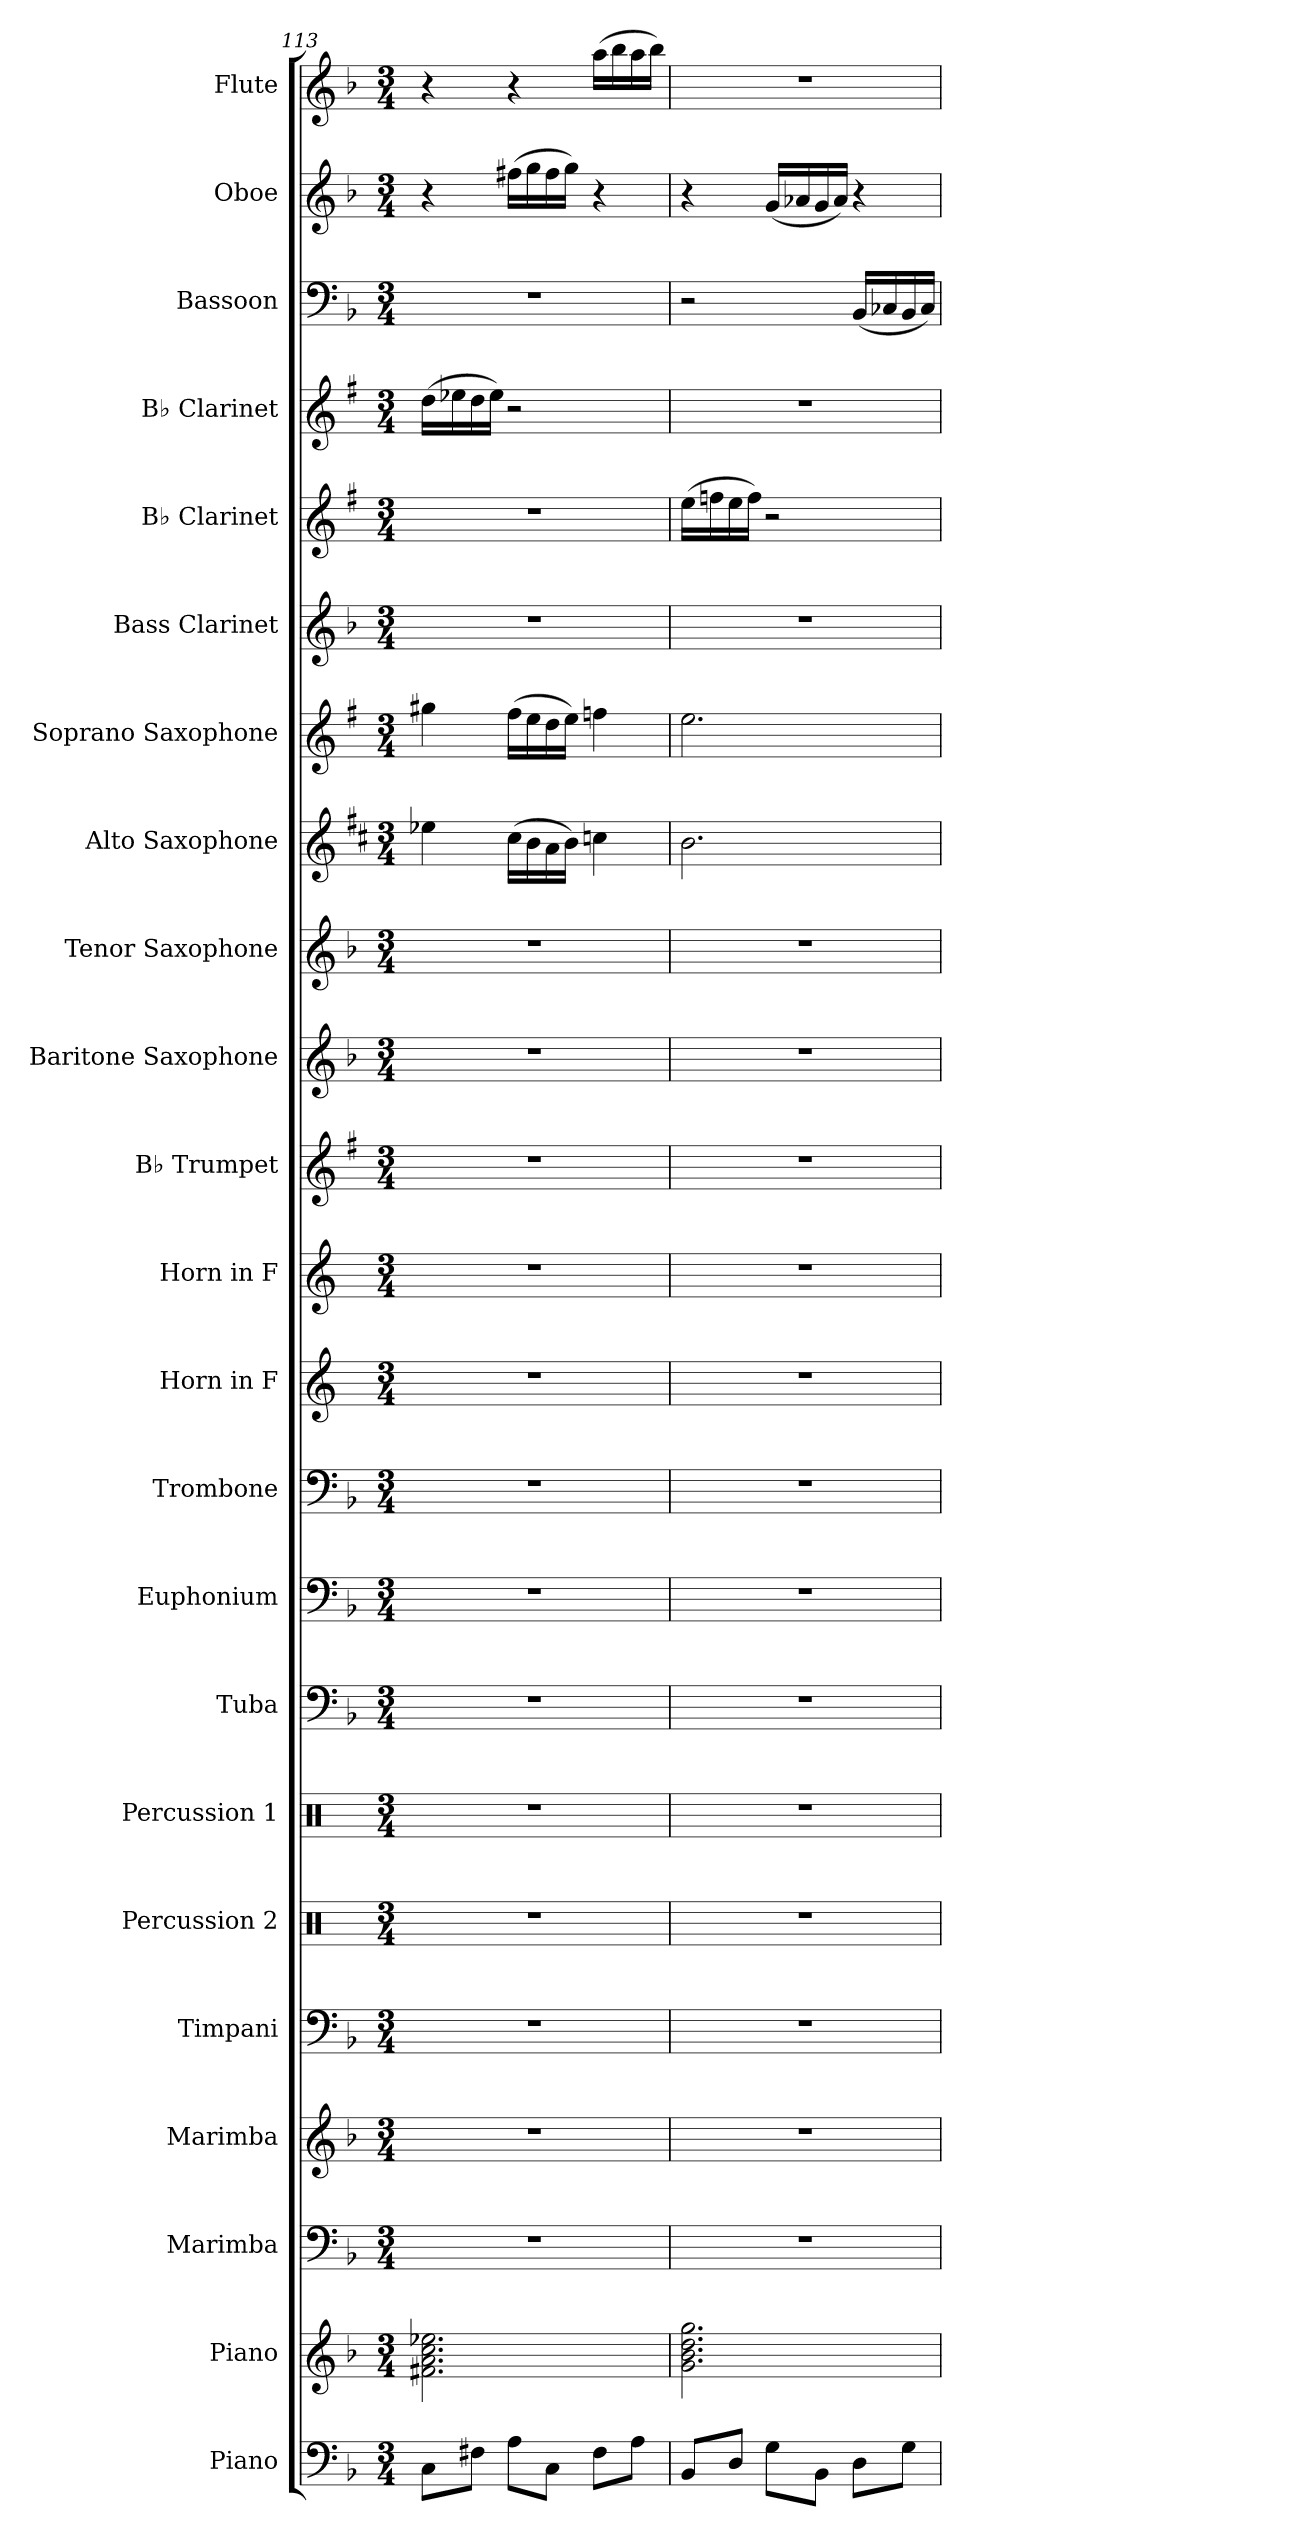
**kern	**kern	**kern	**kern	**kern	**kern	**kern	**kern	**kern	**kern	**kern	**kern	**kern	**kern	**kern	**kern	**kern	**kern	**kern	**kern	**kern	**kern	**kern
*part23	*part22	*part21	*part20	*part19	*part18	*part17	*part16	*part15	*part14	*part13	*part12	*part11	*part10	*part9	*part8	*part7	*part6	*part5	*part4	*part3	*part2	*part1
*staff23	*staff22	*staff21	*staff20	*staff19	*staff18	*staff17	*staff16	*staff15	*staff14	*staff13	*staff12	*staff11	*staff10	*staff9	*staff8	*staff7	*staff6	*staff5	*staff4	*staff3	*staff2	*staff1
*I"Piano	*I"Piano	*I"Marimba	*I"Marimba	*I"Timpani	*I"Percussion 2	*I"Percussion 1	*I"Tuba	*I"Euphonium	*I"Trombone	*I"Horn in F	*I"Horn in F	*I"B♭ Trumpet	*I"Baritone Saxophone	*I"Tenor Saxophone	*I"Alto Saxophone	*I"Soprano Saxophone	*I"Bass Clarinet	*I"B♭ Clarinet	*I"B♭ Clarinet	*I"Bassoon	*I"Oboe	*I"Flute
*I'Pno.	*I'Pno.	*I'Mrm.	*I'Mrm.	*I'Timp.	*I'Pr. 2	*I'Pr. 1	*I'Tu.	*I'Eu.	*I'Trb.	*	*	*I'B♭ Tpt.	*I'Bar. Sax.	*I'T. Sax.	*I'A. Sax.	*I'S. Sax.	*I'B. Cl.	*I'B♭ Cl.	*I'B♭ Cl.	*I'Bsn.	*I'Ob.	*I'Fl.
*clefF4	*clefG2	*clefF4	*clefG2	*clefF4	*clefX	*clefX	*clefF4	*clefF4	*clefF4	*clefG2	*clefG2	*clefG2	*clefG2	*clefG2	*clefG2	*clefG2	*clefG2	*clefG2	*clefG2	*clefF4	*clefG2	*clefG2
*	*	*	*	*	*	*	*	*	*	*ITrd4c7	*ITrd4c7	*ITrd1c2	*ITrd12c21	*ITrd8c14	*ITrd5c9	*ITrd1c2	*ITrd8c14	*ITrd1c2	*ITrd1c2	*	*	*
*k[b-]	*k[b-]	*k[b-]	*k[b-]	*k[b-]	*k[]	*k[]	*k[b-]	*k[b-]	*k[b-]	*k[b-]	*k[b-]	*k[b-]	*k[b-]	*k[b-]	*k[b-]	*k[b-]	*k[b-]	*k[b-]	*k[b-]	*k[b-]	*k[b-]	*k[b-]
*M3/4	*M3/4	*M3/4	*M3/4	*M3/4	*M3/4	*M3/4	*M3/4	*M3/4	*M3/4	*M3/4	*M3/4	*M3/4	*M3/4	*M3/4	*M3/4	*M3/4	*M3/4	*M3/4	*M3/4	*M3/4	*M3/4	*M3/4
=113	=113	=113	=113	=113	=113	=113	=113	=113	=113	=113	=113	=113	=113	=113	=113	=113	=113	=113	=113	=113	=113	=113
8C\L	2.f#X\ 2.a\ 2.cc\ 2.ee-X\	2.r	2.r	2.r	2.r	2.r	2.r	2.r	2.r	2.r	2.r	2.r	2.r	2.r	4g-X\	4ff#X\	2.r	2.r	(16cc\LL	2.r	4r	4r
.	.	.	.	.	.	.	.	.	.	.	.	.	.	.	.	.	.	.	16dd-X\	.	.	.
8F#X\J	.	.	.	.	.	.	.	.	.	.	.	.	.	.	.	.	.	.	16cc\	.	.	.
.	.	.	.	.	.	.	.	.	.	.	.	.	.	.	.	.	.	.	16dd-\JJ)	.	.	.
8A\L	.	.	.	.	.	.	.	.	.	.	.	.	.	.	(16e\LL	(16ee\LL	.	.	2r	.	(16ff#X\LL	4r
.	.	.	.	.	.	.	.	.	.	.	.	.	.	.	16d\	16dd\	.	.	.	.	16gg\	.
8C\J	.	.	.	.	.	.	.	.	.	.	.	.	.	.	16c\	16cc\	.	.	.	.	16ff#\	.
.	.	.	.	.	.	.	.	.	.	.	.	.	.	.	16d\JJ)	16dd\JJ)	.	.	.	.	16gg\JJ)	.
8F#\L	.	.	.	.	.	.	.	.	.	.	.	.	.	.	4e-X\	4ee-X\	.	.	.	.	4r	(16aa\LL
.	.	.	.	.	.	.	.	.	.	.	.	.	.	.	.	.	.	.	.	.	.	16bb-\
8A\J	.	.	.	.	.	.	.	.	.	.	.	.	.	.	.	.	.	.	.	.	.	16aa\
.	.	.	.	.	.	.	.	.	.	.	.	.	.	.	.	.	.	.	.	.	.	16bb-\JJ)
=114	=114	=114	=114	=114	=114	=114	=114	=114	=114	=114	=114	=114	=114	=114	=114	=114	=114	=114	=114	=114	=114	=114
8BB-/L	2.g\ 2.b-\ 2.dd\ 2.gg\	2.r	2.r	2.r	2.r	2.r	2.r	2.r	2.r	2.r	2.r	2.r	2.r	2.r	2.d\	2.dd\	2.r	(16dd\LL	2.r	2r	4r	2.r
.	.	.	.	.	.	.	.	.	.	.	.	.	.	.	.	.	.	16ee-X\	.	.	.	.
8D/J	.	.	.	.	.	.	.	.	.	.	.	.	.	.	.	.	.	16dd\	.	.	.	.
.	.	.	.	.	.	.	.	.	.	.	.	.	.	.	.	.	.	16ee-\JJ)	.	.	.	.
8G\L	.	.	.	.	.	.	.	.	.	.	.	.	.	.	.	.	.	2r	.	.	(16g/LL	.
.	.	.	.	.	.	.	.	.	.	.	.	.	.	.	.	.	.	.	.	.	16a-X/	.
8BB-\J	.	.	.	.	.	.	.	.	.	.	.	.	.	.	.	.	.	.	.	.	16g/	.
.	.	.	.	.	.	.	.	.	.	.	.	.	.	.	.	.	.	.	.	.	16a-/JJ)	.
8D\L	.	.	.	.	.	.	.	.	.	.	.	.	.	.	.	.	.	.	.	(16BB-/LL	4r	.
.	.	.	.	.	.	.	.	.	.	.	.	.	.	.	.	.	.	.	.	16C-X/	.	.
8G\J	.	.	.	.	.	.	.	.	.	.	.	.	.	.	.	.	.	.	.	16BB-/	.	.
.	.	.	.	.	.	.	.	.	.	.	.	.	.	.	.	.	.	.	.	16C-/JJ)	.	.
=	=	=	=	=	=	=	=	=	=	=	=	=	=	=	=	=	=	=	=	=	=	=
*-	*-	*-	*-	*-	*-	*-	*-	*-	*-	*-	*-	*-	*-	*-	*-	*-	*-	*-	*-	*-	*-	*-
